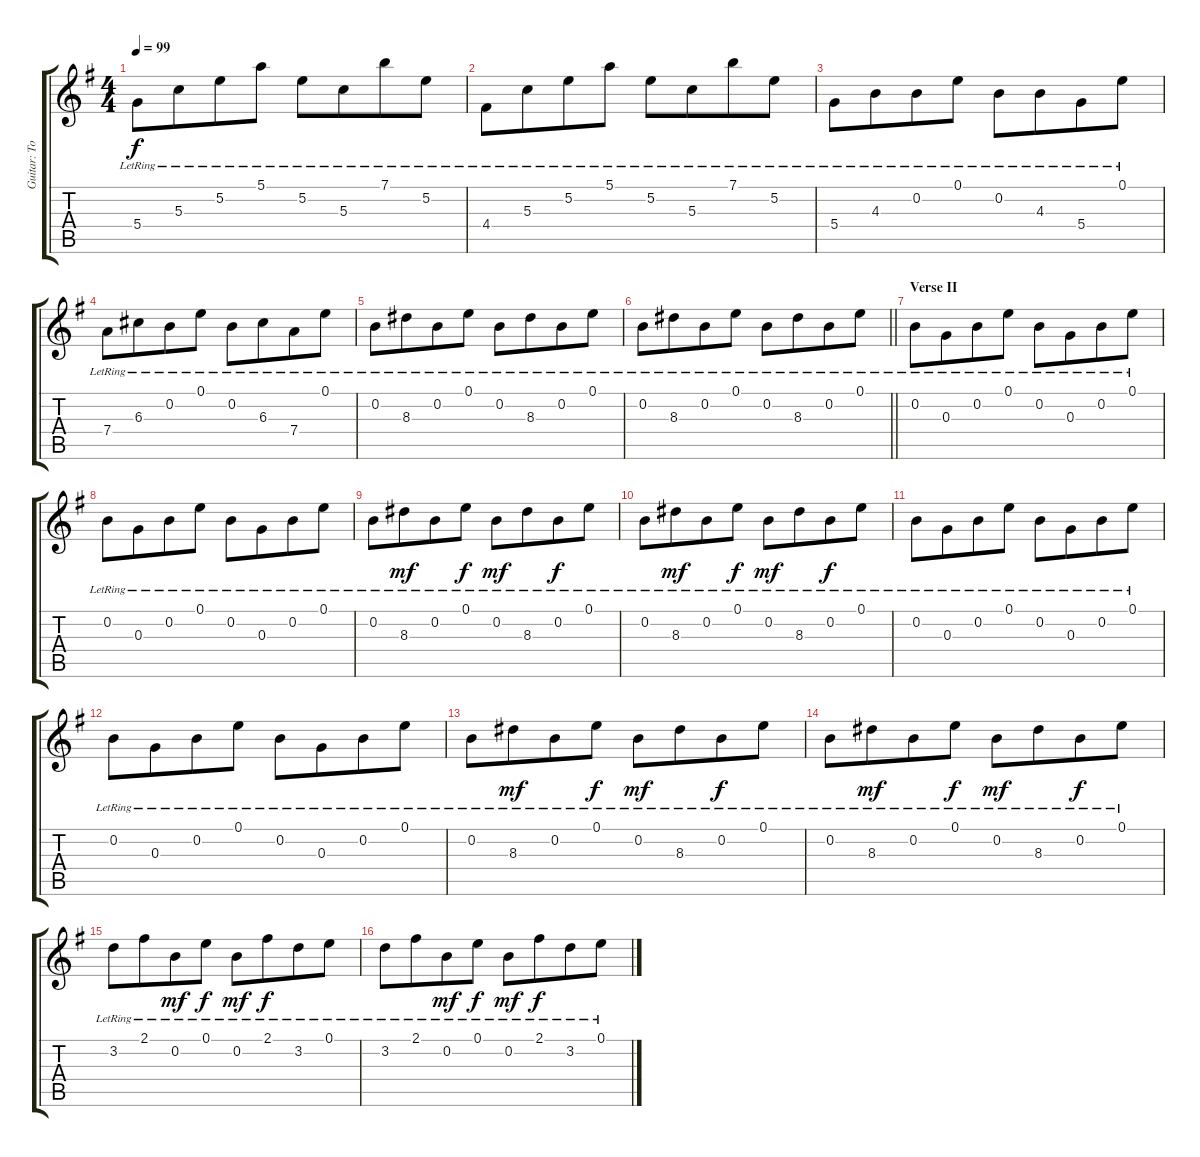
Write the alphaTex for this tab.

\track ("Guitar: Tony" "Guitar: To") {instrument electricguitarclean}
\staff {score tabs}
\tuning (E4 B3 G3 D3 A2 E2) {hide}
\ts (4 4)
\tempo 99
\clef g2
\ks g
5.4{lr}.8{dy f} 5.3{lr}.8{beam merge} 5.2{lr}.8 5.1{lr}.8{beam split} 5.2{lr}.8 5.3{lr}.8{beam merge} 7.1{lr}.8 5.2{lr}.8 |
4.4{lr}.8 5.3{lr}.8{beam merge} 5.2{lr}.8 5.1{lr}.8{beam split} 5.2{lr}.8 5.3{lr}.8{beam merge} 7.1{lr}.8 5.2{lr}.8 |
5.4{lr}.8 4.3{lr}.8{beam merge} 0.2{lr}.8 0.1{lr}.8{beam split} 0.2{lr}.8 4.3{lr}.8{beam merge} 5.4{lr}.8 0.1{lr}.8 |
7.4{lr}.8 6.3{lr}.8{beam merge} 0.2{lr}.8 0.1{lr}.8{beam split} 0.2{lr}.8 6.3{lr}.8{beam merge} 7.4{lr}.8 0.1{lr}.8 |
0.2{lr}.8 8.3{lr}.8{beam merge} 0.2{lr}.8 0.1{lr}.8{beam split} 0.2{lr}.8 8.3{lr}.8{beam merge} 0.2{lr}.8 0.1{lr}.8 |
\barLineRight lightlight
0.2{lr}.8 8.3{lr}.8{beam merge} 0.2{lr}.8 0.1{lr}.8{beam split} 0.2{lr}.8 8.3{lr}.8{beam merge} 0.2{lr}.8 0.1{lr}.8 |
\section ("" "Verse II")
0.2{lr}.8 0.3{lr}.8{beam merge} 0.2{lr}.8 0.1{lr}.8{beam split} 0.2{lr}.8 0.3{lr}.8{beam merge} 0.2{lr}.8 0.1{lr}.8 |
0.2{lr}.8 0.3{lr}.8{beam merge} 0.2{lr}.8 0.1{lr}.8{beam split} 0.2{lr}.8 0.3{lr}.8{beam merge} 0.2{lr}.8 0.1{lr}.8 |
0.2{lr}.8 8.3{lr}.8{dy mf beam merge} 0.2{lr}.8 0.1{lr}.8{dy f} 0.2{lr}.8{dy mf} 8.3{lr}.8{beam merge} 0.2{lr}.8{dy f} 0.1{lr}.8 |
0.2{lr}.8 8.3{lr}.8{dy mf beam merge} 0.2{lr}.8 0.1{lr}.8{dy f} 0.2{lr}.8{dy mf} 8.3{lr}.8{beam merge} 0.2{lr}.8{dy f} 0.1{lr}.8 |
0.2{lr}.8 0.3{lr}.8{beam merge} 0.2{lr}.8 0.1{lr}.8{beam split} 0.2{lr}.8 0.3{lr}.8{beam merge} 0.2{lr}.8 0.1{lr}.8 |
0.2{lr}.8 0.3{lr}.8{beam merge} 0.2{lr}.8 0.1{lr}.8{beam split} 0.2{lr}.8 0.3{lr}.8{beam merge} 0.2{lr}.8 0.1{lr}.8 |
0.2{lr}.8 8.3{lr}.8{dy mf beam merge} 0.2{lr}.8 0.1{lr}.8{dy f} 0.2{lr}.8{dy mf} 8.3{lr}.8{beam merge} 0.2{lr}.8{dy f} 0.1{lr}.8 |
0.2{lr}.8 8.3{lr}.8{dy mf beam merge} 0.2{lr}.8 0.1{lr}.8{dy f} 0.2{lr}.8{dy mf} 8.3{lr}.8{beam merge} 0.2{lr}.8{dy f} 0.1{lr}.8 |
3.2{lr}.8 2.1{lr}.8{beam merge} 0.2{lr}.8{dy mf} 0.1{lr}.8{dy f} 0.2{lr}.8{dy mf} 2.1{lr}.8{dy f beam merge} 3.2{lr}.8 0.1{lr}.8 |
3.2{lr}.8 2.1{lr}.8{beam merge} 0.2{lr}.8{dy mf} 0.1{lr}.8{dy f} 0.2{lr}.8{dy mf} 2.1{lr}.8{dy f beam merge} 3.2{lr}.8 0.1{lr}.8
